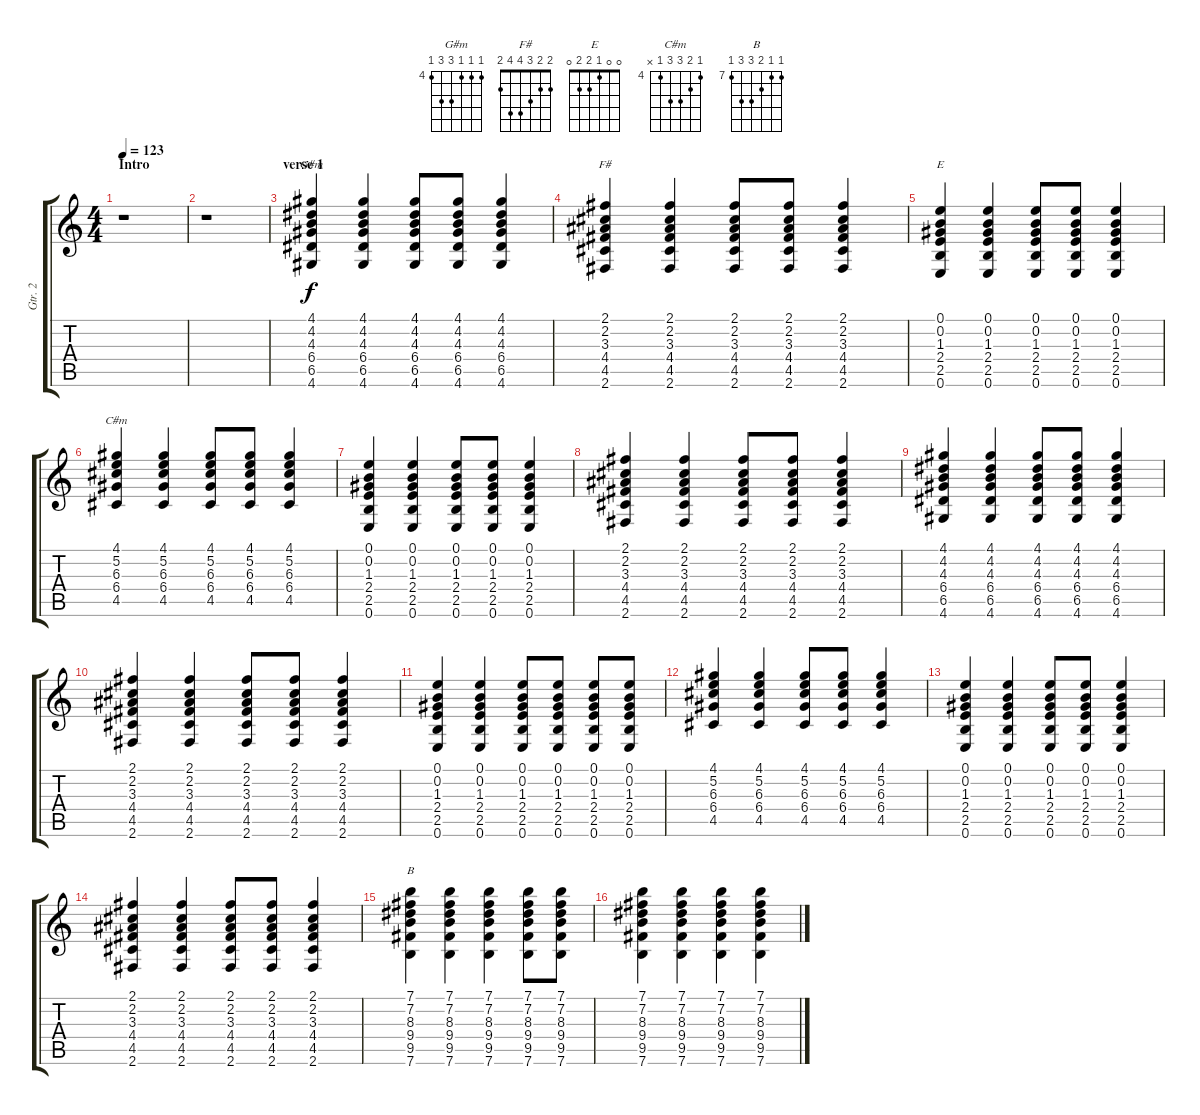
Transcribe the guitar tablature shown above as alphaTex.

\track ("Gtr. 2" "Gtr. 2") {instrument acousticguitarsteel}
\staff {score tabs}
\tuning (E4 B3 G3 D3 A2 E2) {hide}
\chord ("G#m" 4 4 4 6 6 4) {firstfret 4}
\chord ("F#" 2 2 3 4 4 2)
\chord ("E" 0 0 1 2 2 0)
\chord ("C#m" 4 5 6 6 4 x) {firstfret 4}
\chord ("B" 7 7 8 9 9 7) {firstfret 7}
\ts (4 4)
\section ("" "Intro")
\tempo 123
\clef g2
\ks c
r.1{dy f instrument acousticguitarsteel} |
r.1 |
\section ("" "verse 1")
(4.1 4.2 4.3 6.4 6.5 4.6).4{ch "G#m"} (4.1 4.2 4.3 6.4 6.5 4.6).4 (4.1 4.2 4.3 6.4 6.5 4.6).8 (4.1 4.2 4.3 6.4 6.5 4.6).8 (4.1 4.2 4.3 6.4 6.5 4.6).4 |
(2.1 2.2 3.3 4.4 4.5 2.6).4{ch "F#"} (2.1 2.2 3.3 4.4 4.5 2.6).4 (2.1 2.2 3.3 4.4 4.5 2.6).8 (2.1 2.2 3.3 4.4 4.5 2.6).8 (2.1 2.2 3.3 4.4 4.5 2.6).4 |
(0.1 0.2 1.3 2.4 2.5 0.6).4{ch "E"} (0.1 0.2 1.3 2.4 2.5 0.6).4 (0.1 0.2 1.3 2.4 2.5 0.6).8 (0.1 0.2 1.3 2.4 2.5 0.6).8 (0.1 0.2 1.3 2.4 2.5 0.6).4 |
(4.1 5.2 6.3 6.4 4.5).4{ch "C#m"} (4.1 5.2 6.3 6.4 4.5).4 (4.1 5.2 6.3 6.4 4.5).8 (4.1 5.2 6.3 6.4 4.5).8 (4.1 5.2 6.3 6.4 4.5).4 |
(0.1 0.2 1.3 2.4 2.5 0.6).4 (0.1 0.2 1.3 2.4 2.5 0.6).4 (0.1 0.2 1.3 2.4 2.5 0.6).8 (0.1 0.2 1.3 2.4 2.5 0.6).8 (0.1 0.2 1.3 2.4 2.5 0.6).4 |
(2.1 2.2 3.3 4.4 4.5 2.6).4 (2.1 2.2 3.3 4.4 4.5 2.6).4 (2.1 2.2 3.3 4.4 4.5 2.6).8 (2.1 2.2 3.3 4.4 4.5 2.6).8 (2.1 2.2 3.3 4.4 4.5 2.6).4 |
(4.1 4.2 4.3 6.4 6.5 4.6).4 (4.1 4.2 4.3 6.4 6.5 4.6).4 (4.1 4.2 4.3 6.4 6.5 4.6).8 (4.1 4.2 4.3 6.4 6.5 4.6).8 (4.1 4.2 4.3 6.4 6.5 4.6).4 |
(2.1 2.2 3.3 4.4 4.5 2.6).4 (2.1 2.2 3.3 4.4 4.5 2.6).4 (2.1 2.2 3.3 4.4 4.5 2.6).8 (2.1 2.2 3.3 4.4 4.5 2.6).8 (2.1 2.2 3.3 4.4 4.5 2.6).4 |
(0.1 0.2 1.3 2.4 2.5 0.6).4 (0.1 0.2 1.3 2.4 2.5 0.6).4 (0.1 0.2 1.3 2.4 2.5 0.6).8 (0.1 0.2 1.3 2.4 2.5 0.6).8 (0.1 0.2 1.3 2.4 2.5 0.6).8 (0.1 0.2 1.3 2.4 2.5 0.6).8 |
(4.1 5.2 6.3 6.4 4.5).4 (4.1 5.2 6.3 6.4 4.5).4 (4.1 5.2 6.3 6.4 4.5).8 (4.1 5.2 6.3 6.4 4.5).8 (4.1 5.2 6.3 6.4 4.5).4 |
(0.1 0.2 1.3 2.4 2.5 0.6).4 (0.1 0.2 1.3 2.4 2.5 0.6).4 (0.1 0.2 1.3 2.4 2.5 0.6).8 (0.1 0.2 1.3 2.4 2.5 0.6).8 (0.1 0.2 1.3 2.4 2.5 0.6).4 |
(2.1 2.2 3.3 4.4 4.5 2.6).4 (2.1 2.2 3.3 4.4 4.5 2.6).4 (2.1 2.2 3.3 4.4 4.5 2.6).8 (2.1 2.2 3.3 4.4 4.5 2.6).8 (2.1 2.2 3.3 4.4 4.5 2.6).4 |
(7.1 7.2 8.3 9.4 9.5 7.6).4{ch "B"} (7.1 7.2 8.3 9.4 9.5 7.6).4 (7.1 7.2 8.3 9.4 9.5 7.6).4 (7.1 7.2 8.3 9.4 9.5 7.6).8 (7.1 7.2 8.3 9.4 9.5 7.6).8 |
(7.1 7.2 8.3 9.4 9.5 7.6).4 (7.1 7.2 8.3 9.4 9.5 7.6).4 (7.1 7.2 8.3 9.4 9.5 7.6).4 (7.1 7.2 8.3 9.4 9.5 7.6).4
